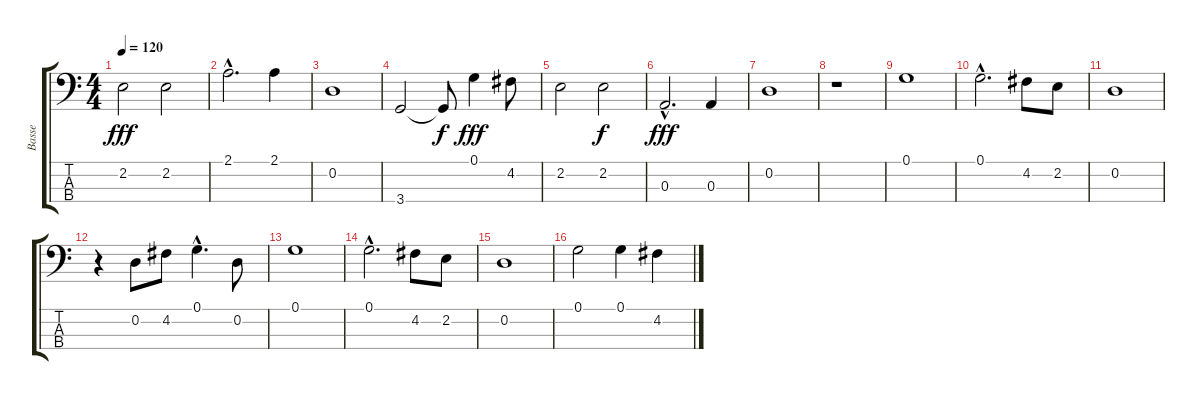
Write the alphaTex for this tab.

\track ("Basse" "Basse") {instrument fretlessbass}
\staff {score tabs}
\tuning (G2 D2 A1 E1) {hide}
\ts (4 4)
\tempo 120
\clef f4
\ks c
2.2.2{dy fff} 2.2.2 |
2.1{hac}.2{d} 2.1.4 |
0.2.1 |
3.4.2 3.4{t}.8{dy f} 0.1.4{dy fff} 4.2.8 |
2.2.2 2.2.2{dy f} |
0.3{hac}.2{d dy fff} 0.3.4 |
0.2.1 |
r.1 |
0.1.1 |
0.1{hac}.2{d} 4.2.8 2.2.8 |
0.2.1 |
r.4 0.2.8 4.2.8 0.1{hac}.4{d} 0.2.8 |
0.1.1 |
0.1{hac}.2{d} 4.2.8 2.2.8 |
0.2.1 |
0.1.2 0.1.4 4.2.4
